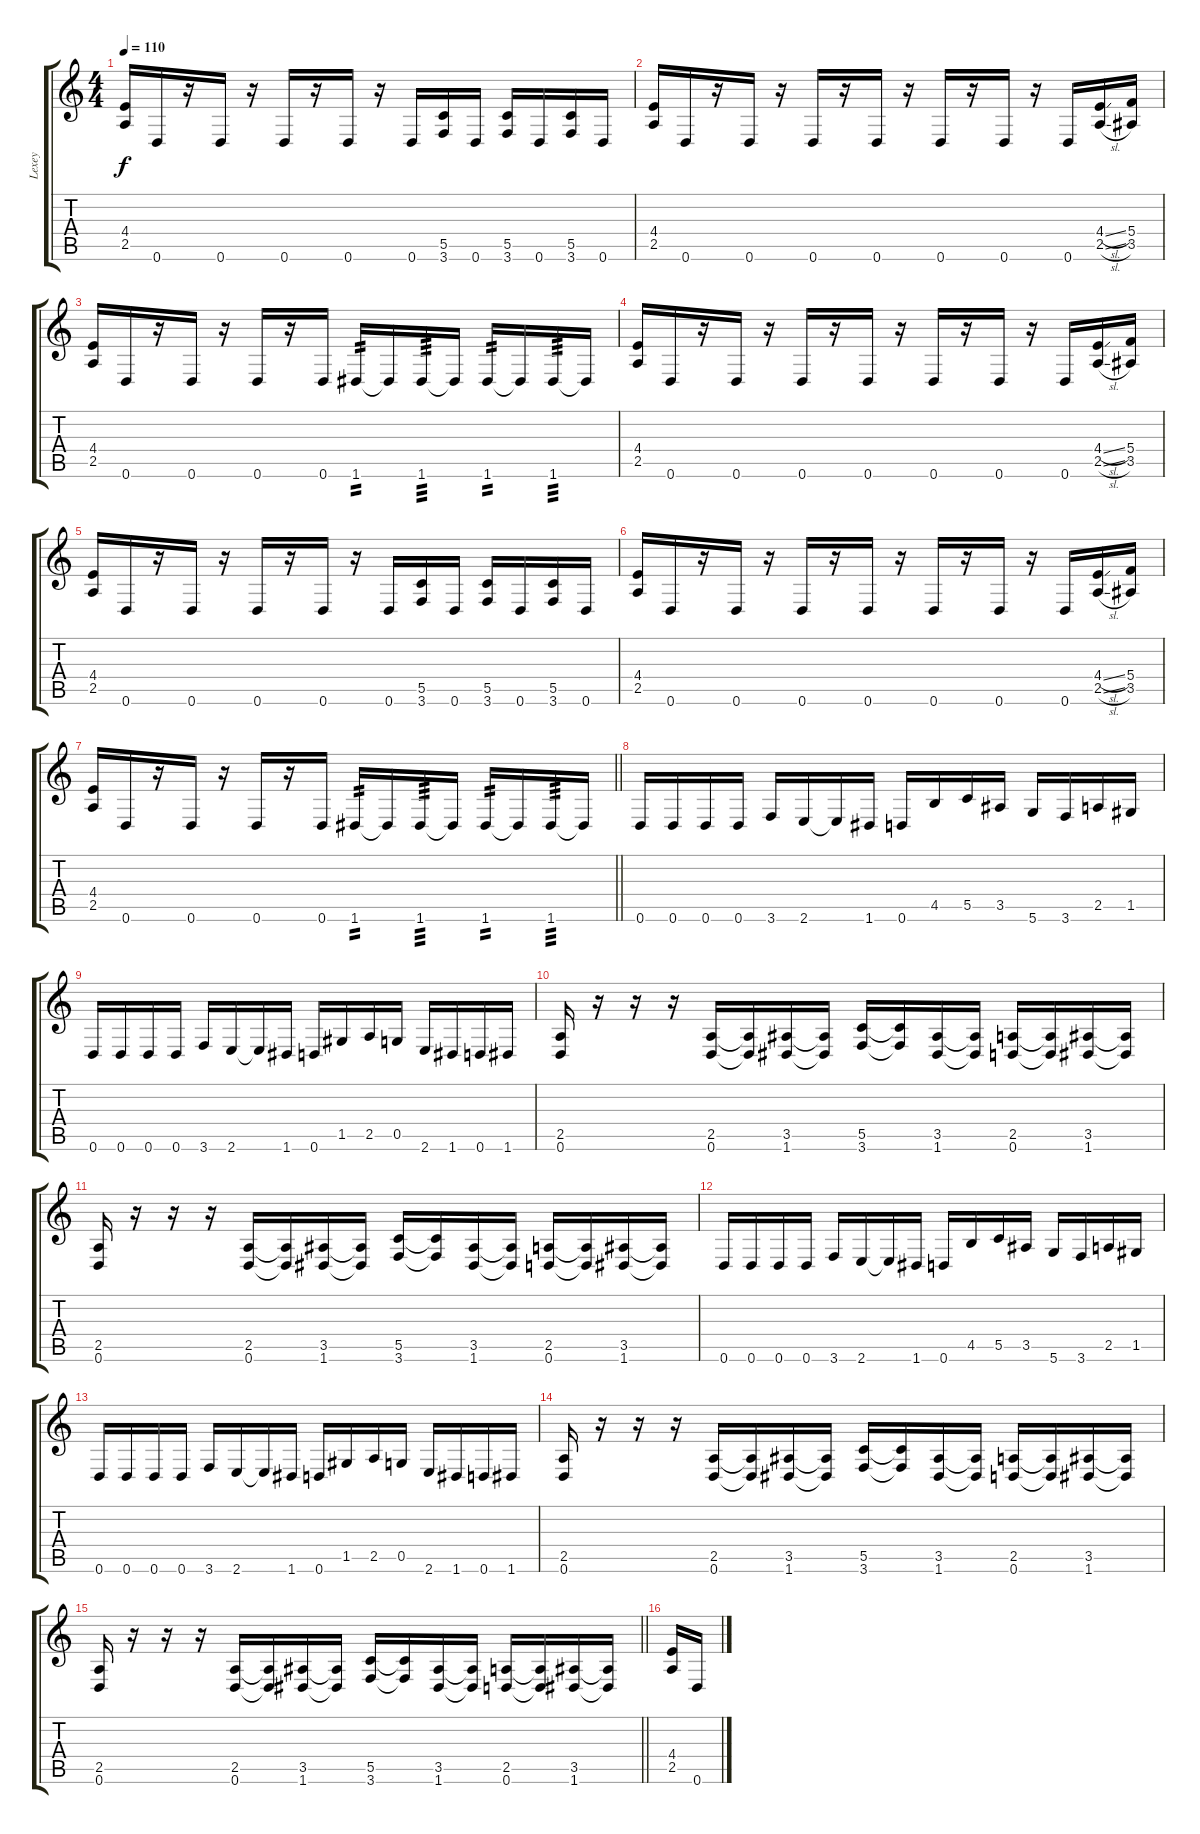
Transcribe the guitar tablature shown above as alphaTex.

\track ("Lexey" "Lexey") {instrument overdrivenguitar}
\staff {score tabs}
\tuning (D4 A3 F3 C3 G2 D2) {hide}
\ts (4 4)
\tempo 110
\clef g2
\ks c
(4.4 2.5).16{dy f} 0.6.16 r.16 0.6.16 r.16 0.6.16 r.16 0.6.16 r.16 0.6.16 (5.5 3.6).16 0.6.16 (5.5 3.6).16 0.6.16 (5.5 3.6).16 0.6.16 |
(4.4 2.5).16 0.6.16 r.16 0.6.16 r.16 0.6.16 r.16 0.6.16 r.16 0.6.16 r.16 0.6.16 r.16 0.6.16 (4.4{sl} 2.5{sl}).16 (5.4 3.5).16 |
(4.4 2.5).16 0.6.16 r.16 0.6.16 r.16 0.6.16 r.16 0.6.16 1.6.16{tp 2} 1.6{t}.16 1.6.16{tp 3} 1.6{t}.16 1.6.16{tp 2} 1.6{t}.16 1.6.16{tp 3} 1.6{t}.16 |
(4.4 2.5).16 0.6.16 r.16 0.6.16 r.16 0.6.16 r.16 0.6.16 r.16 0.6.16 r.16 0.6.16 r.16 0.6.16 (4.4{sl} 2.5{sl}).16 (5.4 3.5).16 |
(4.4 2.5).16 0.6.16 r.16 0.6.16 r.16 0.6.16 r.16 0.6.16 r.16 0.6.16 (5.5 3.6).16 0.6.16 (5.5 3.6).16 0.6.16 (5.5 3.6).16 0.6.16 |
(4.4 2.5).16 0.6.16 r.16 0.6.16 r.16 0.6.16 r.16 0.6.16 r.16 0.6.16 r.16 0.6.16 r.16 0.6.16 (4.4{sl} 2.5{sl}).16 (5.4 3.5).16 |
\barLineRight lightlight
(4.4 2.5).16 0.6.16 r.16 0.6.16 r.16 0.6.16 r.16 0.6.16 1.6.16{tp 2} 1.6{t}.16 1.6.16{tp 3} 1.6{t}.16 1.6.16{tp 2} 1.6{t}.16 1.6.16{tp 3} 1.6{t}.16 |
0.6.16 0.6.16 0.6.16 0.6.16 3.6.16 2.6.16 2.6{t}.16 1.6.16 0.6.16 4.5.16 5.5.16 3.5.16 5.6.16 3.6.16 2.5.16 1.5.16 |
0.6.16 0.6.16 0.6.16 0.6.16 3.6.16 2.6.16 2.6{t}.16 1.6.16 0.6.16 1.5.16 2.5.16 0.5.16 2.6.16 1.6.16 0.6.16 1.6.16 |
(2.5 0.6).16 r.16 r.16 r.16 (2.5 0.6).16 (2.5{t} 0.6{t}).16 (3.5 1.6).16 (3.5{t} 1.6{t}).16 (5.5 3.6).16 (5.5{t} 3.6{t}).16 (3.5 1.6).16 (3.5{t} 1.6{t}).16 (2.5 0.6).16 (2.5{t} 0.6{t}).16 (3.5 1.6).16 (3.5{t} 1.6{t}).16 |
(2.5 0.6).16 r.16 r.16 r.16 (2.5 0.6).16 (2.5{t} 0.6{t}).16 (3.5 1.6).16 (3.5{t} 1.6{t}).16 (5.5 3.6).16 (5.5{t} 3.6{t}).16 (3.5 1.6).16 (3.5{t} 1.6{t}).16 (2.5 0.6).16 (2.5{t} 0.6{t}).16 (3.5 1.6).16 (3.5{t} 1.6{t}).16 |
0.6.16 0.6.16 0.6.16 0.6.16 3.6.16 2.6.16 2.6{t}.16 1.6.16 0.6.16 4.5.16 5.5.16 3.5.16 5.6.16 3.6.16 2.5.16 1.5.16 |
0.6.16 0.6.16 0.6.16 0.6.16 3.6.16 2.6.16 2.6{t}.16 1.6.16 0.6.16 1.5.16 2.5.16 0.5.16 2.6.16 1.6.16 0.6.16 1.6.16 |
(2.5 0.6).16 r.16 r.16 r.16 (2.5 0.6).16 (2.5{t} 0.6{t}).16 (3.5 1.6).16 (3.5{t} 1.6{t}).16 (5.5 3.6).16 (5.5{t} 3.6{t}).16 (3.5 1.6).16 (3.5{t} 1.6{t}).16 (2.5 0.6).16 (2.5{t} 0.6{t}).16 (3.5 1.6).16 (3.5{t} 1.6{t}).16 |
\barLineRight lightlight
(2.5 0.6).16 r.16 r.16 r.16 (2.5 0.6).16 (2.5{t} 0.6{t}).16 (3.5 1.6).16 (3.5{t} 1.6{t}).16 (5.5 3.6).16 (5.5{t} 3.6{t}).16 (3.5 1.6).16 (3.5{t} 1.6{t}).16 (2.5 0.6).16 (2.5{t} 0.6{t}).16 (3.5 1.6).16 (3.5{t} 1.6{t}).16 |
(4.4 2.5).16 0.6.16
